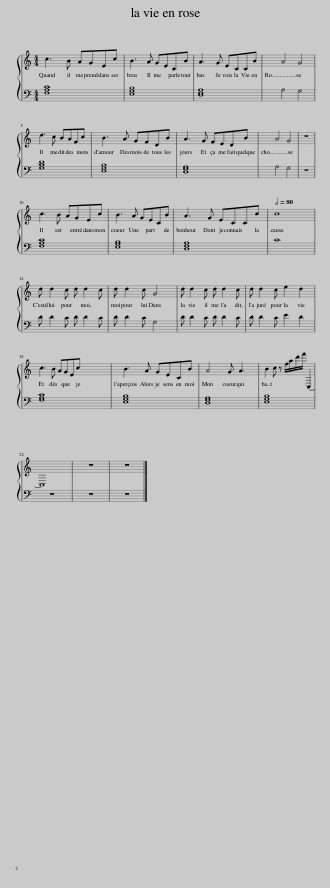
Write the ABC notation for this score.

X:1
%%score { 1 | 2 }
L:1/8
M:4/4
I:linebreak $
K:C
V:1 treble
V:2 bass
V:1
 c3 B AGEc | B3 A GECB | A3 G ECCB | A4 G4 |$[M:4/4] d3 c BAFc | %5
 B3 A GFDB | A3 G FEDB | A4 G4 | z8 |$ c3 B AGEc | %10
 B3 A GECB | A3 G ECCc |[Q:1/2=80] c8 |$ d d2 c d d2 c | d d2 c G4 | %15
 d d2 c d d2 c | d d2 c e2 d2 |$ c3 B AGEc | B3 A GECB | A4 G A3 | %20
 B2 c z f/a/d'/f'/ C,2- |$ C,8 | z8 | z8 |] %24
V:2
 [F,A,C]8 | [E,G,B,]8 | [D,F,A,]8 | A,4 G,4 |$[M:4/4] [G,B,D]8 | %5
 [E,G,B,]8 | [D,F,A,]8 | A,4 G,4 | z8 |$ [F,A,C]8 | %10
 [E,G,B,]8 | [D,F,A,]8 | C8 |$ D D2 C D D2 C | D D2 C G,4 | %15
 D D2 C D D2 C | D D2 C E2 D2 |$ [F,A,C]8 | [E,G,B,]8 | [D,F,A,]8 | %20
 [E,G,B,]8 |$ z8 | z8 | z8 |] %24
